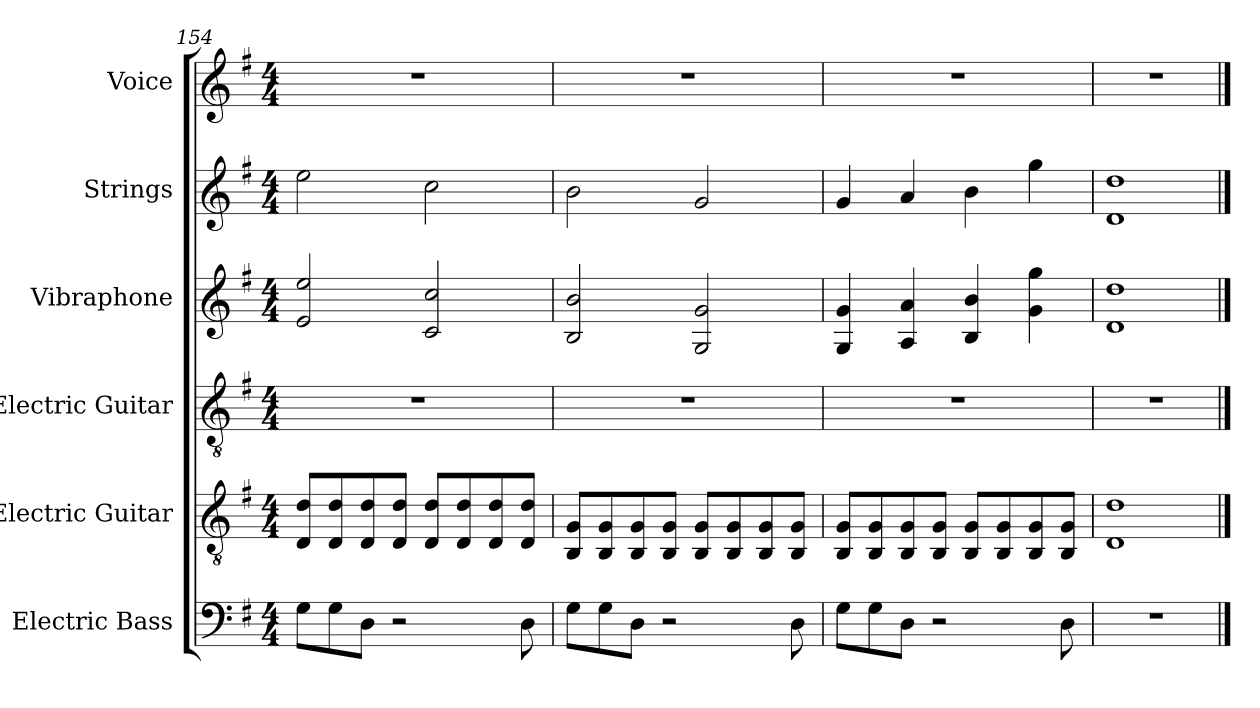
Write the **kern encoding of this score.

**kern	**kern	**kern	**kern	**kern	**kern
*part6	*part5	*part4	*part3	*part2	*part1
*staff6	*staff5	*staff4	*staff3	*staff2	*staff1
*I"Electric Bass	*I"Electric Guitar	*I"Electric Guitar	*I"Vibraphone	*I"Strings	*I"Voice
*I'El. B.	*I'El. Guit.	*I'El. Guit.	*I'Vib.	*I'St.	*I'Vo.
*clefF4	*clefGv2	*clefGv2	*clefG2	*clefG2	*clefG2
*k[f#]	*k[f#]	*k[f#]	*k[f#]	*k[f#]	*k[f#]
*M4/4	*M4/4	*M4/4	*M4/4	*M4/4	*M4/4
=154	=154	=154	=154	=154	=154
8G\L	8D/ 8d/L	1r	2e/ 2ee/	2ee\	1r
8G\	8D/ 8d/	.	.	.	.
8D\J	8D/ 8d/	.	.	.	.
2r	8D/ 8d/J	.	.	.	.
.	8D/ 8d/L	.	2c/ 2cc/	2cc\	.
.	8D/ 8d/	.	.	.	.
.	8D/ 8d/	.	.	.	.
8D\	8D/ 8d/J	.	.	.	.
!!LO:LB:g=z
=155	=155	=155	=155	=155	=155
8G\L	8BB/ 8G/L	1r	2B/ 2b/	2b\	1r
8G\	8BB/ 8G/	.	.	.	.
8D\J	8BB/ 8G/	.	.	.	.
2r	8BB/ 8G/J	.	.	.	.
.	8BB/ 8G/L	.	2G/ 2g/	2g/	.
.	8BB/ 8G/	.	.	.	.
.	8BB/ 8G/	.	.	.	.
8D\	8BB/ 8G/J	.	.	.	.
=156	=156	=156	=156	=156	=156
8G\L	8BB/ 8G/L	1r	4G/ 4g/	4g/	1r
8G\	8BB/ 8G/	.	.	.	.
8D\J	8BB/ 8G/	.	4A/ 4a/	4a/	.
2r	8BB/ 8G/J	.	.	.	.
.	8BB/ 8G/L	.	4B/ 4b/	4b\	.
.	8BB/ 8G/	.	.	.	.
.	8BB/ 8G/	.	4g\ 4gg\	4gg\	.
8D\	8BB/ 8G/J	.	.	.	.
=157	=157	=157	=157	=157	=157
1r	1D 1d	1r	1d 1dd	1d 1dd	1r
==	==	==	==	==	==
*-	*-	*-	*-	*-	*-
